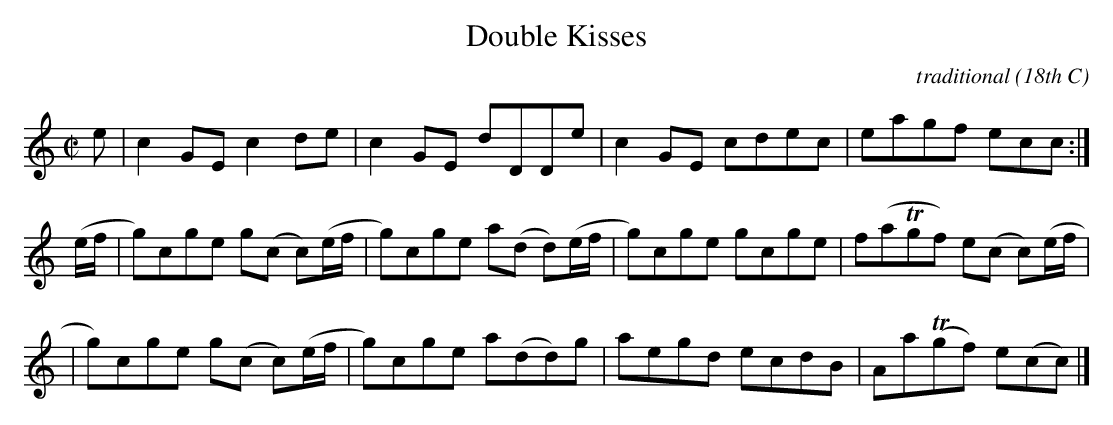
X:1
T:Double Kisses
C:traditional
O:18th C
L:1/8
M:C|
K:C
e \
| c2 GE c2 de | c2 GE dDDe | c2 GE cdec | eagf ecc :|
(e/f/ \
| g)cge g(c c)(e/f/ | g)cge a(d d)(e/f/ | g)cge gcge | f(aTgf) e(c c)(e/f/ |
| g)cge g(c c)(e/f/ | g)cge a(dd)g      | aegd  ecdB | Aa(Tgf) e(cc) |]
